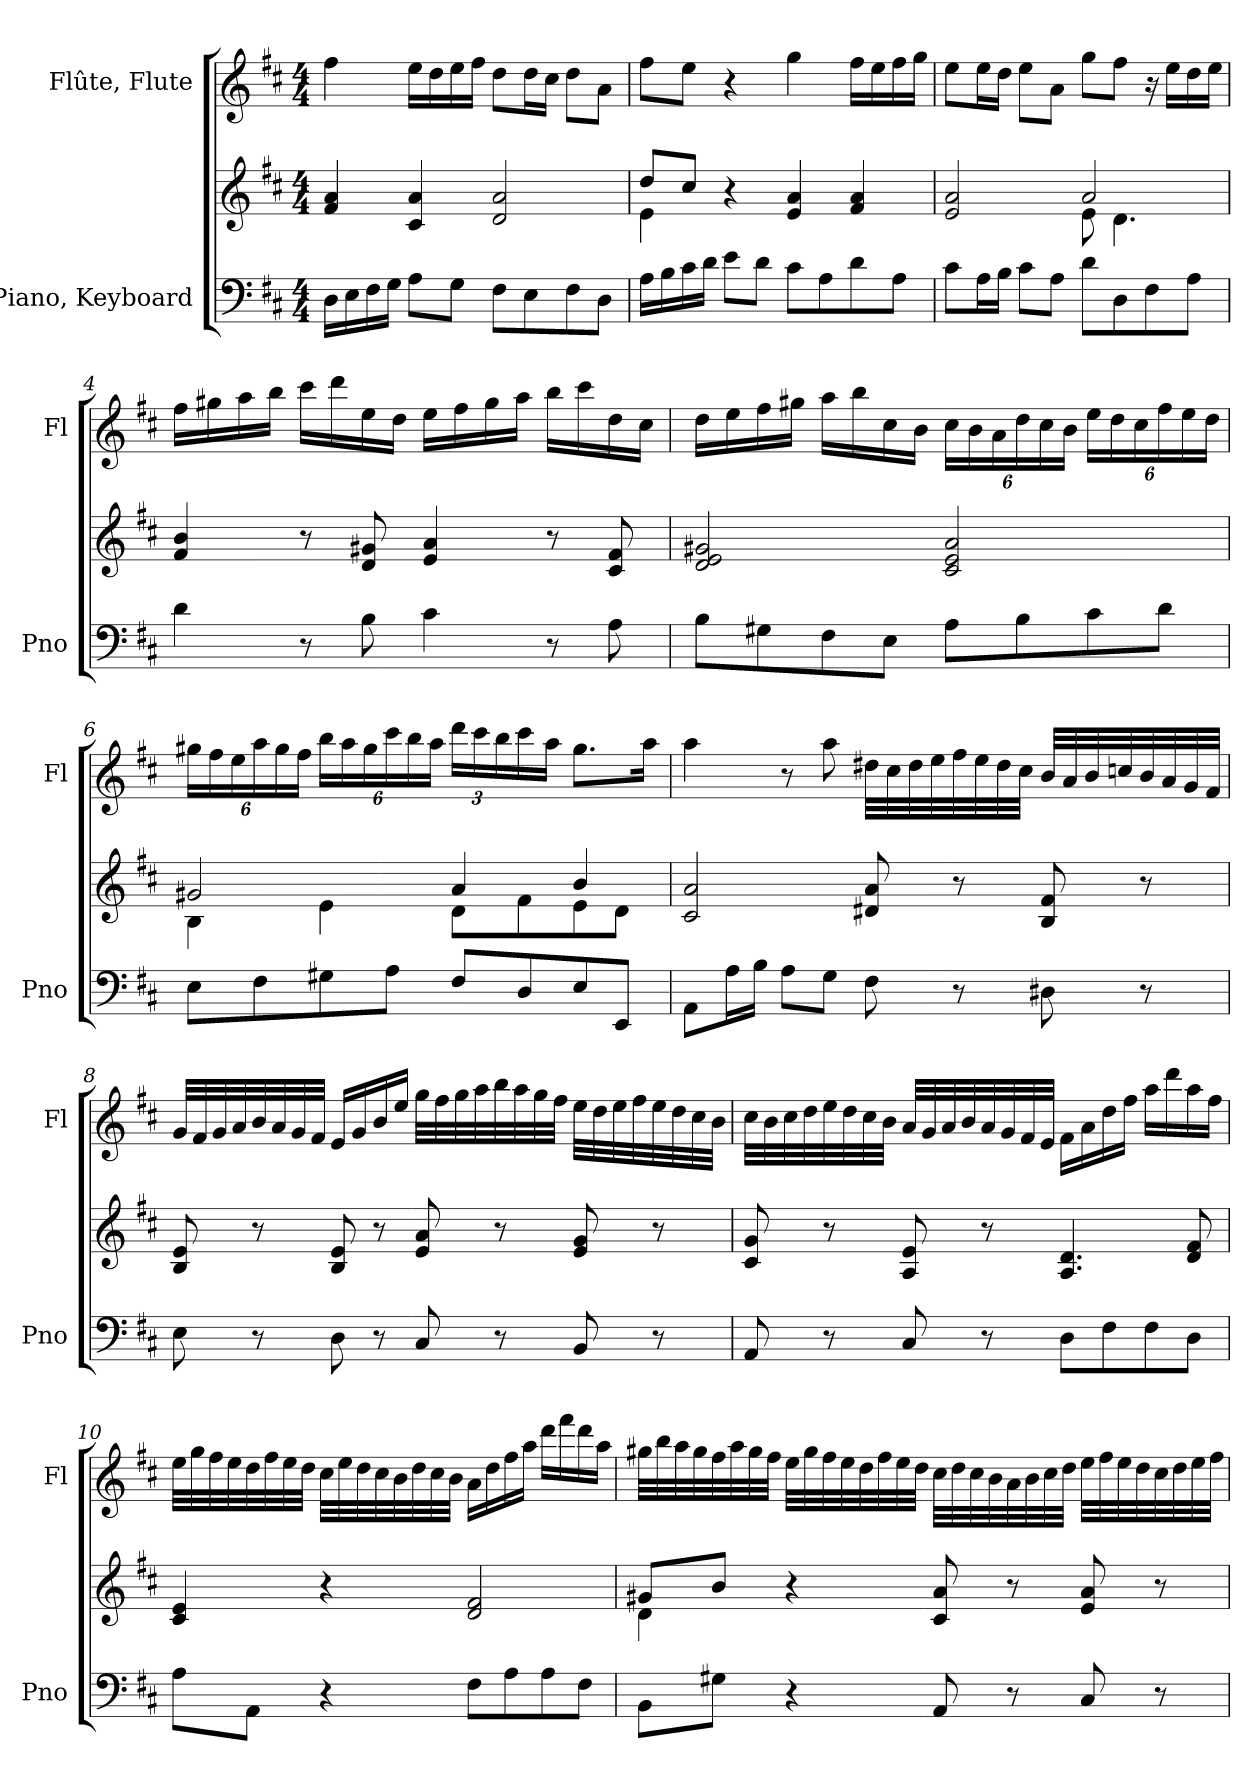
**kern	**kern	**kern
*part2	*part2	*part1
*staff3	*staff2	*staff1
*I"Piano, Keyboard	*	*I"Flûte, Flute
*I'Pno	*	*I'Fl
*clefF4	*clefG2	*clefG2
*k[f#c#]	*k[f#c#]	*k[f#c#]
*M4/4	*M4/4	*M4/4
*MM72	*MM72	*MM72
=1	=1	=1
16D\LL	4f#!/ 4a!/	4ff#\
16E\	.	.
16F#\	.	.
16G\JJ	.	.
8A\L	4c#!/ 4a!/	16ee\LL
.	.	16dd\
8G\J	.	16ee\
.	.	16ff#\JJ
8F#\L	2d!/ 2a!/	8dd\L
8E\	.	16dd\L
.	.	16cc#\JJ
8F#\	.	8dd\L
8D\J	.	8a\J
=2	=2	=2
*	*^	*
16A\LL	8dd!/L	4e!\	8ff#\L
16B\	.	.	.
16c#\	8cc#!/J	.	8ee\J
16d\JJ	.	.	.
8e\L	4r	2.ryy	4r
8d\J	.	.	.
8c#\L	4e!/ 4a!/	.	4gg\
8A\	.	.	.
8d\	4f#!/ 4a!/	.	16ff#\LL
.	.	.	16ee\
8A\J	.	.	16ff#\
.	.	.	16gg\JJ
=3	=3	=3	=3
8c#\L	2e!/ 2a!/	2ryy	8ee\L
16A\L	.	.	16ee\L
16B\JJ	.	.	16dd\JJ
8c#\L	.	.	8ee\L
8A\J	.	.	8a\J
8d\L	2a!/	8e!\	8gg\L
8D\	.	4.d!\	8ff#\J
8F#\	.	.	16r
.	.	.	16ee\LL
8A\J	.	.	16dd\
.	.	.	16ee\JJ
*	*v	*v	*
!!LO:LB:g=z
=4	=4	=4
4d\	4f#!/ 4b!/	16ff#\LL
.	.	16gg#X\
.	.	16aa\
.	.	16bb\JJ
8r	8r	16ccc#\LL
.	.	16ddd\
8B\	8d!/ 8g#X!/	16ee\
.	.	16dd\JJ
4c#\	4e!/ 4a!/	16ee\LL
.	.	16ff#\
.	.	16gg#\
.	.	16aa\JJ
8r	8r	16bb\LL
.	.	16ccc#\
8A\	8c#!/ 8f#!/	16dd\
.	.	16cc#\JJ
=5	=5	=5
8B\L	2d!/ 2e!/ 2g#X!/	16dd\LL
.	.	16ee\
8G#X\	.	16ff#\
.	.	16gg#X\JJ
8F#\	.	16aa\LL
.	.	16bb\
8E\J	.	16cc#\
.	.	16b\JJ
*	*	*Xbrackettup
8A\L	2c#!/ 2e!/ 2a!/	24cc#\LL
.	.	24b\
.	.	24a\
8B\	.	24dd\
.	.	24cc#\
.	.	24b\JJ
8c#\	.	24ee\LL
.	.	24dd\
.	.	24cc#\
8d\J	.	24ff#\
.	.	24ee\
.	.	24dd\JJ
!!LO:LB:g=z
=6	=6	=6
*	*^	*
8E\L	2g#X!/	4B!\	24gg#X\LL
.	.	.	24ff#\
.	.	.	24ee\
8F#\	.	.	24aa\
.	.	.	24gg#\
.	.	.	24ff#\JJ
8G#X\	.	4e!\	24bb\LL
.	.	.	24aa\
.	.	.	24gg#\
8A\J	.	.	24ccc#\
.	.	.	24bb\
.	.	.	24aa\JJ
8F#/L	4a!/	8d!\L	24ddd\LL
.	.	.	24ccc#\
.	.	.	24bb\
8D/	.	8f#!\	16ccc#\
.	.	.	16aa\JJ
8E/	4b!/	8e!\	8.gg#\L
8EE/J	.	8d!\J	.
.	.	.	16aa\Jk
*	*v	*v	*
=7	=7	=7
8AA\L	2c#!/ 2a!/	4aa\
16A\L	.	.
16B\JJ	.	.
8A\L	.	8r
8G\J	.	8aa\
8F#\	8d#X!/ 8a!/	32dd#X\LLL
.	.	32cc#\
.	.	32dd#\
.	.	32ee\
8r	8r	32ff#\
.	.	32ee\
.	.	32dd#\
.	.	32cc#\JJJ
8D#X\	8B!/ 8f#!/	32b/LLL
.	.	32a/
.	.	32b/
.	.	32ccn/
8r	8r	32b/
.	.	32a/
.	.	32g/
.	.	32f#/JJJ
!!LO:PB:g=z
=8	=8	=8
8E\	8B!/ 8e!/	32g/LLL
.	.	32f#/
.	.	32g/
.	.	32a/
8r	8r	32b/
.	.	32a/
.	.	32g/
.	.	32f#/JJJ
8D\	8B!/ 8e!/	16e/LL
.	.	16g/
8r	8r	16b/
.	.	16ee/JJ
8C#/	8e!/ 8a!/	32gg\LLL
.	.	32ff#\
.	.	32gg\
.	.	32aa\
8r	8r	32bb\
.	.	32aa\
.	.	32gg\
.	.	32ff#\JJJ
8BB/	8e!/ 8g!/	32ee\LLL
.	.	32dd\
.	.	32ee\
.	.	32ff#\
8r	8r	32ee\
.	.	32dd\
.	.	32cc#\
.	.	32b\JJJ
=9	=9	=9
8AA/	8c#!/ 8g!/	32cc#\LLL
.	.	32b\
.	.	32cc#\
.	.	32dd\
8r	8r	32ee\
.	.	32dd\
.	.	32cc#\
.	.	32b\JJJ
8C#/	8A!/ 8e!/	32a/LLL
.	.	32g/
.	.	32a/
.	.	32b/
8r	8r	32a/
.	.	32g/
.	.	32f#/
.	.	32e/JJJ
8D\L	4.A!/ 4.d!/	16f#\LL
.	.	16a\
8F#\	.	16dd\
.	.	16ff#\JJ
8F#\	.	16aa\LL
.	.	16ddd\
8D\J	8d!/ 8f#!/	16aa\
.	.	16ff#\JJ
!!LO:LB:g=z
=10	=10	=10
8A\L	4c#!/ 4e!/	32ee\LLL
.	.	32gg\
.	.	32ff#\
.	.	32ee\
8AA\J	.	32dd\
.	.	32ff#\
.	.	32ee\
.	.	32dd\JJJ
4r	4r	32cc#\LLL
.	.	32ee\
.	.	32dd\
.	.	32cc#\
.	.	32b\
.	.	32dd\
.	.	32cc#\
.	.	32b\JJJ
8F#\L	2d!/ 2f#!/	16a\LL
.	.	16dd\
8A\	.	16ff#\
.	.	16aa\JJ
8A\	.	16ddd\LL
.	.	16fff#\
8F#\J	.	16ddd\
.	.	16aa\JJ
=11	=11	=11
*	*^	*
8BB\L	8g#X!/L	4d!\	32gg#X\LLL
.	.	.	32bb\
.	.	.	32aa\
.	.	.	32gg#\
8G#X\J	8b!/J	.	32ff#\
.	.	.	32aa\
.	.	.	32gg#\
.	.	.	32ff#\JJJ
4r	4r	2.ryy	32ee\LLL
.	.	.	32gg#\
.	.	.	32ff#\
.	.	.	32ee\
.	.	.	32dd\
.	.	.	32ff#\
.	.	.	32ee\
.	.	.	32dd\JJJ
8AA/	8c#!/ 8a!/	.	32cc#\LLL
.	.	.	32dd\
.	.	.	32cc#\
.	.	.	32b\
8r	8r	.	32a\
.	.	.	32b\
.	.	.	32cc#\
.	.	.	32dd\JJJ
8C#/	8e!/ 8a!/	.	32ee\LLL
.	.	.	32ff#\
.	.	.	32ee\
.	.	.	32dd\
8r	8r	.	32cc#\
.	.	.	32dd\
.	.	.	32ee\
.	.	.	32ff#\JJJ
*	*v	*v	*
=	=	=
*-	*-	*-
